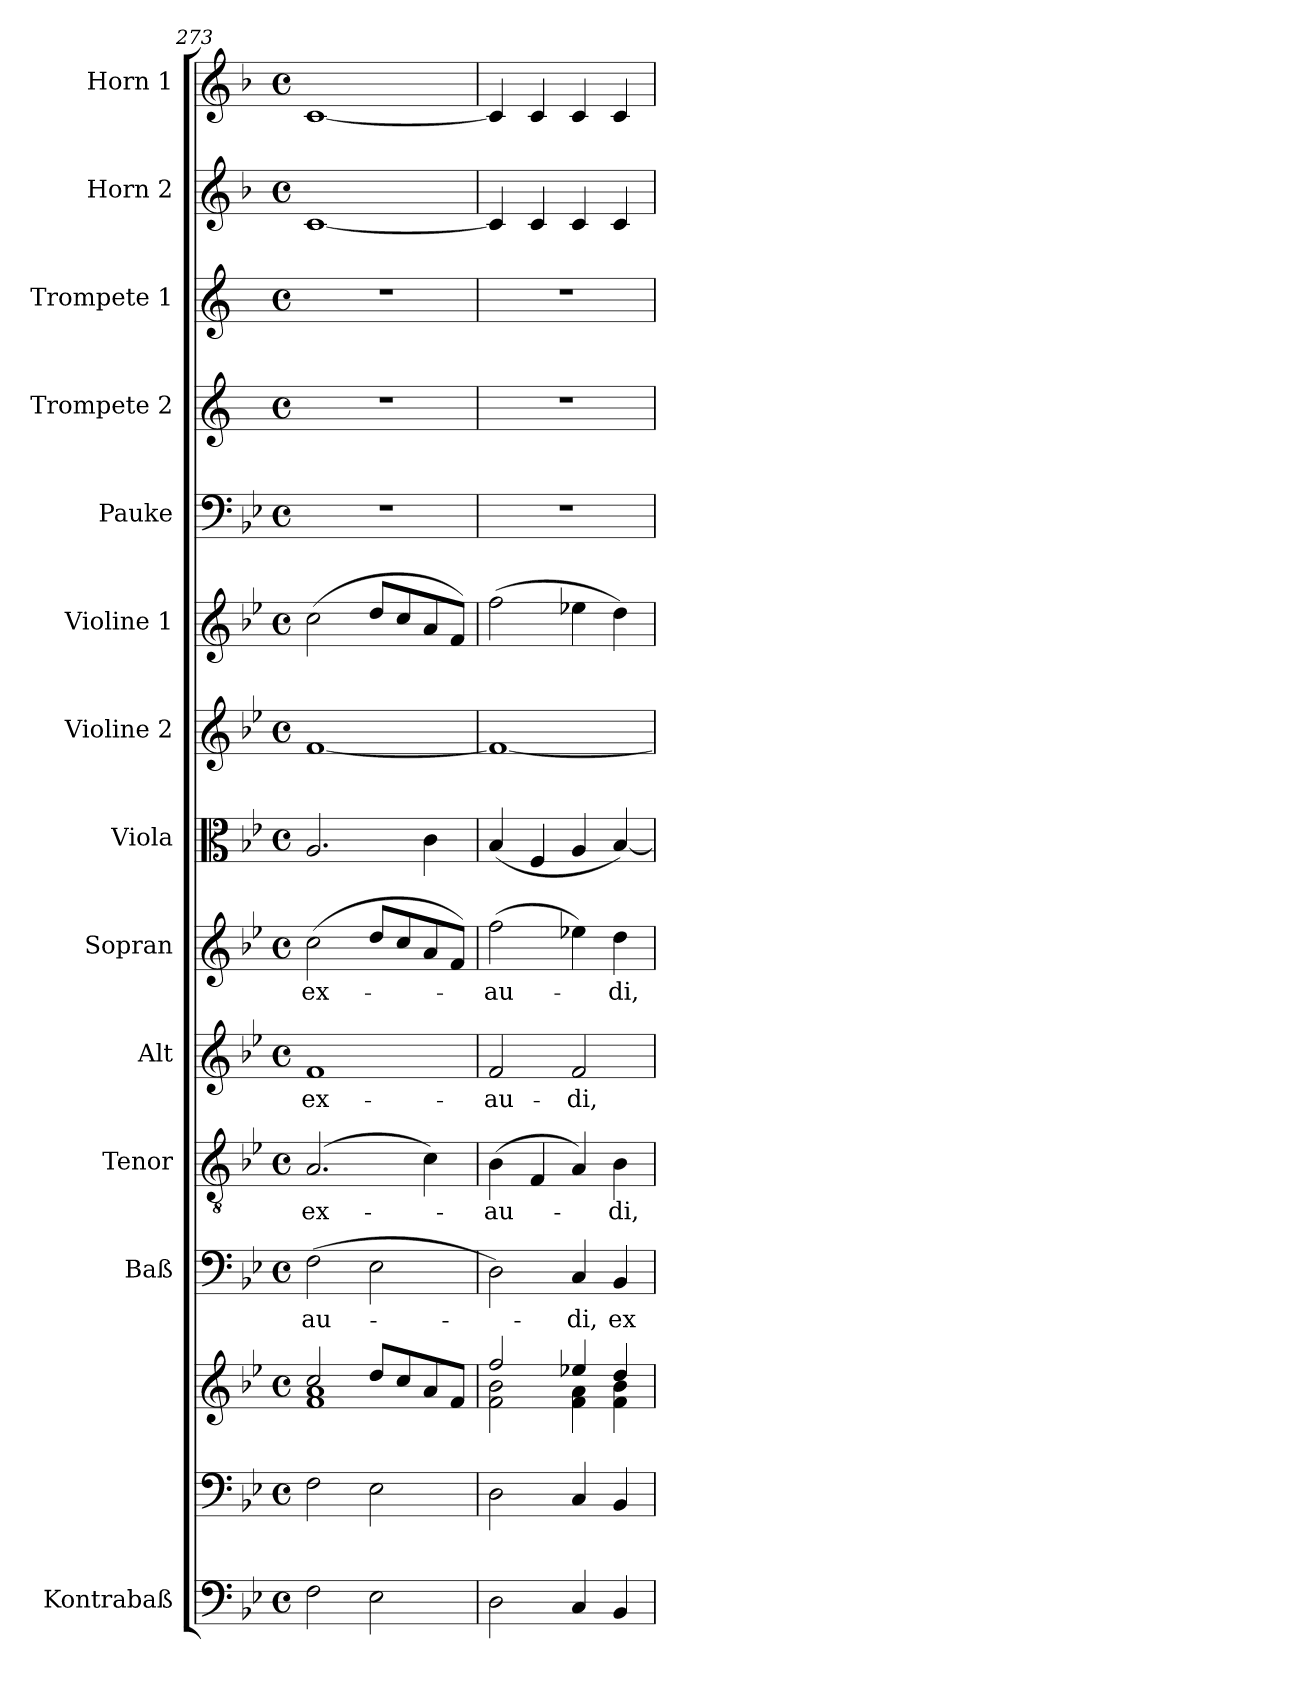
**kern	**kern	**kern	**kern	**text	**kern	**text	**kern	**text	**kern	**text	**kern	**kern	**kern	**kern	**kern	**kern	**kern	**kern
*part14	*part13	*part13	*part12	*part12	*part11	*part11	*part10	*part10	*part9	*part9	*part8	*part7	*part6	*part5	*part4	*part3	*part2	*part1
*staff15	*staff14	*staff13	*staff12	*staff12	*staff11	*staff11	*staff10	*staff10	*staff9	*staff9	*staff8	*staff7	*staff6	*staff5	*staff4	*staff3	*staff2	*staff1
*I"Kontrabaß	*	*	*I"Baß	*	*I"Tenor	*	*I"Alt	*	*I"Sopran	*	*I"Viola	*I"Violine 2	*I"Violine 1	*I"Pauke	*I"Trompete 2	*I"Trompete 1	*I"Horn 2	*I"Horn 1
*I'Kb.	*	*	*	*	*	*	*	*	*	*	*I'Vla.	*I'Vl. 2	*I'Vl. 1	*	*I'Tr. 2	*I'Tr. 1	*I'Hr. 2	*I'Hr. 1
*clefF4	*clefF4	*clefG2	*clefF4	*	*clefGv2	*	*clefG2	*	*clefG2	*	*clefC3	*clefG2	*clefG2	*clefF4	*clefG2	*clefG2	*clefG2	*clefG2
*ITrd7c12	*	*	*	*	*	*	*	*	*	*	*	*	*	*	*ITrd1c2	*ITrd1c2	*ITrd4c7	*ITrd4c7
*k[b-e-]	*k[b-e-]	*k[b-e-]	*k[b-e-]	*	*k[b-e-]	*	*k[b-e-]	*	*k[b-e-]	*	*k[b-e-]	*k[b-e-]	*k[b-e-]	*k[b-e-]	*k[b-e-]	*k[b-e-]	*k[b-e-]	*k[b-e-]
*B-:	*B-:	*B-:	*B-:	*	*B-:	*	*B-:	*	*B-:	*	*B-:	*B-:	*B-:	*B-:	*B-:	*B-:	*B-:	*B-:
*M4/4	*M4/4	*M4/4	*M4/4	*	*M4/4	*	*M4/4	*	*M4/4	*	*M4/4	*M4/4	*M4/4	*M4/4	*M4/4	*M4/4	*M4/4	*M4/4
*met(c)	*met(c)	*met(c)	*met(c)	*	*met(c)	*	*met(c)	*	*met(c)	*	*met(c)	*met(c)	*met(c)	*met(c)	*met(c)	*met(c)	*met(c)	*met(c)
=273	=273	=273	=273	=273	=273	=273	=273	=273	=273	=273	=273	=273	=273	=273	=273	=273	=273	=273
*	*	*^	*	*	*	*	*	*	*	*	*	*	*	*	*	*	*	*
!	!	!	!	!	!LO:LY:b	!	!LO:LY:b	!	!LO:LY:b	!	!LO:LY:b	!	!	!	!	!	!	!	!
2FF\	2F\	2cc/	1f 1a	(>2F\	-au-	(2.A/	ex-	1f	ex-	(>2cc\	ex-	2.A/	[1f	(>2cc\	1r	1r	1r	[1F	[1F
2EE-\	2E-\	8dd/L	.	2E-\	.	.	.	.	.	8dd/L	.	.	.	8dd/L	.	.	.	.	.
.	.	8cc/	.	.	.	.	.	.	.	8cc/	.	.	.	8cc/	.	.	.	.	.
.	.	8a/	.	.	.	4c\)	.	.	.	8a/	.	4c\	.	8a/	.	.	.	.	.
.	.	8f/J	.	.	.	.	.	.	.	8f/J)	.	.	.	8f/J)	.	.	.	.	.
=274	=274	=274	=274	=274	=274	=274	=274	=274	=274	=274	=274	=274	=274	=274	=274	=274	=274	=274	=274
!	!	!	!	!	!	!	!LO:LY:b	!	!LO:LY:b	!	!LO:LY:b	!	!	!	!	!	!	!	!
2DD\	2D\	2ff/	2f\ 2b-\	2D\)	.	(>4B-\	-au-	2f/	-au-	(>2ff\	-au-	(<4B-/	1f_	(>2ff\	1r	1r	1r	4F/]	4F/]
.	.	.	.	.	.	4F/	.	.	.	.	.	4F/	.	.	.	.	.	4F/	4F/
!	!	!	!	!	!LO:LY:b	!	!	!	!LO:LY:b	!	!	!	!	!	!	!	!	!	!
4CC/	4C/	4ee-X/	4f\ 4a\	4C/	-di,	4A/)	.	2f/	-di,	4ee-X\)	.	4A/	.	4ee-X\	.	.	.	4F/	4F/
!	!	!	!	!	!LO:LY:b	!	!LO:LY:b	!	!	!	!LO:LY:b	!	!	!	!	!	!	!	!
4BBB-/	4BB-/	4dd/	4f\ 4b-\	4BB-/	ex-	4B-\	-di,	.	.	4dd\	-di,	[4B-/)	.	4dd\)	.	.	.	4F/	4F/
*	*	*v	*v	*	*	*	*	*	*	*	*	*	*	*	*	*	*	*	*
=	=	=	=	=	=	=	=	=	=	=	=	=	=	=	=	=	=	=
*-	*-	*-	*-	*-	*-	*-	*-	*-	*-	*-	*-	*-	*-	*-	*-	*-	*-	*-
